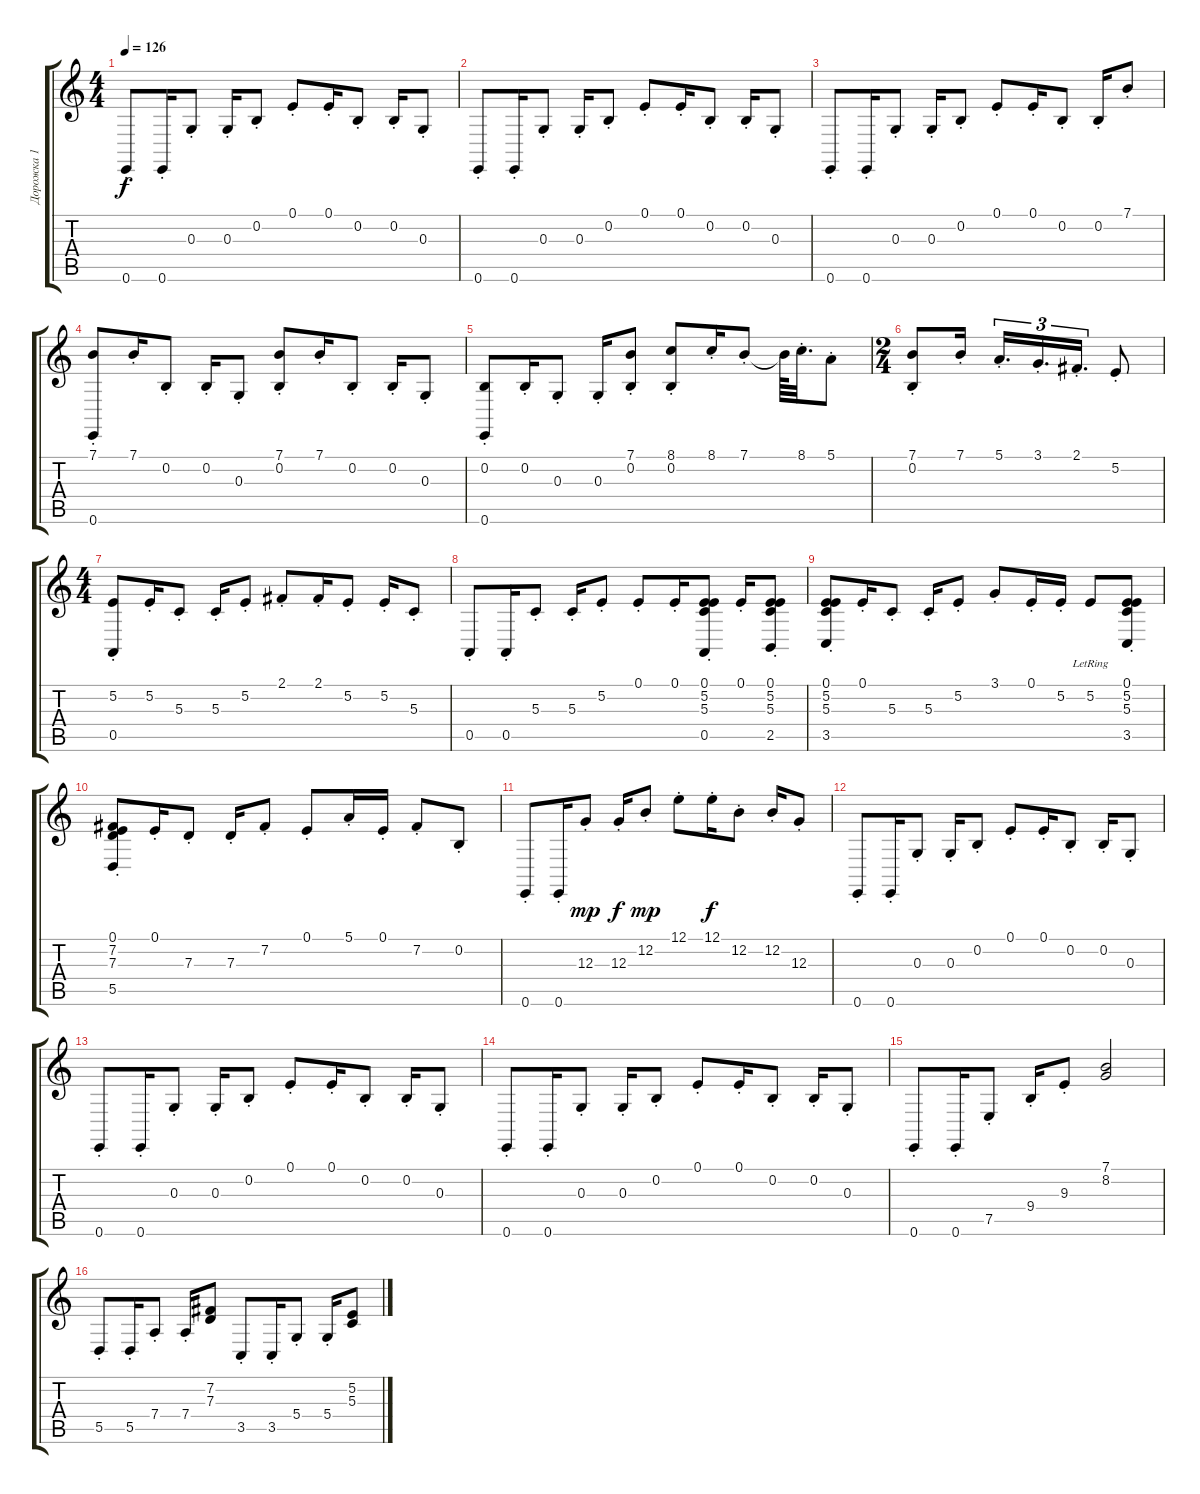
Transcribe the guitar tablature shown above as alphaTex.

\track ("Дорожка 1" "Дорожка 1") {instrument lead2sawtooth}
\staff {score tabs}
\tuning (E4 B3 G3 D3 A2 E2) {hide}
\ts (4 4)
\tempo 126
\clef g2
\ks c
0.6{st}.8{dy f} 0.6{st}.16 0.3{st}.8 0.3{st}.16 0.2{st}.8 0.1{st}.8 0.1{st}.16 0.2{st}.8 0.2{st}.16 0.3{st}.8 |
0.6{st}.8 0.6{st}.16 0.3{st}.8 0.3{st}.16 0.2{st}.8 0.1{st}.8 0.1{st}.16 0.2{st}.8 0.2{st}.16 0.3{st}.8 |
0.6{st}.8 0.6{st}.16 0.3{st}.8 0.3{st}.16 0.2{st}.8 0.1{st}.8 0.1{st}.16 0.2{st}.8 0.2{st}.16 7.1{st}.8 |
(7.1{st} 0.6{st}).8 7.1{st}.16 0.2{st}.8 0.2{st}.16 0.3{st}.8 (7.1{st} 0.2{st}).8 7.1{st}.16 0.2{st}.8 0.2{st}.16 0.3{st}.8 |
(0.2{st} 0.6{st}).8 0.2{st}.16 0.3{st}.8 0.3{st}.16 (7.1{st} 0.2{st}).8 (8.1{st} 0.2{st}).8 8.1{st}.16 7.1{st}.8 7.1{t}.64 8.1{st}.32{d} 5.1{st}.8 |
\ts (2 4)
(7.1{st} 0.2{st}).8 7.1{st}.16 5.1{st}.16{d tu (3 2)} 3.1{st}.16{d tu (3 2)} 2.1{st}.16{d tu (3 2)} 5.2{st}.8 |
\ts (4 4)
(5.2{st} 0.5{st}).8 5.2{st}.16 5.3{st}.8 5.3{st}.16 5.2{st}.8 2.1{st}.8 2.1{st}.16 5.2{st}.8 5.2{st}.16 5.3{st}.8 |
0.5{st}.8 0.5{st}.16 5.3{st}.8 5.3{st}.16 5.2{st}.8 0.1{st}.8 0.1{st}.16 (0.1{st} 5.2{st} 5.3{st} 0.5{st}).8 0.1{st}.16 (0.1{st} 5.2{st} 5.3{st} 2.5{st}).8 |
(0.1{st} 5.2{st} 5.3{st} 3.5{st}).8 0.1{st}.16 5.3{st}.8 5.3{st}.16 5.2{st}.8 3.1{st}.8 0.1{st}.16 5.2{st}.16 5.2{lr}.8 (0.1{st} 5.2{st} 5.3{st} 3.5{st}).8 |
(0.1{st} 7.2{st} 7.3{st} 5.5{st}).8 0.1{st}.16 7.3{st}.8 7.3{st}.16 7.2{st}.8 0.1{st}.8 5.1{st}.16 0.1{st}.16 7.2{st}.8 0.2{st}.8 |
0.6{st}.8 0.6{st}.16 12.3{st}.8{dy mp} 12.3{st}.16{dy f} 12.2{st}.8{dy mp} 12.1{st}.8 12.1{st}.16{dy f} 12.2{st}.8 12.2{st}.16 12.3{st}.8 |
0.6{st}.8 0.6{st}.16 0.3{st}.8 0.3{st}.16 0.2{st}.8 0.1{st}.8 0.1{st}.16 0.2{st}.8 0.2{st}.16 0.3{st}.8 |
0.6{st}.8 0.6{st}.16 0.3{st}.8 0.3{st}.16 0.2{st}.8 0.1{st}.8 0.1{st}.16 0.2{st}.8 0.2{st}.16 0.3{st}.8 |
0.6{st}.8 0.6{st}.16 0.3{st}.8 0.3{st}.16 0.2{st}.8 0.1{st}.8 0.1{st}.16 0.2{st}.8 0.2{st}.16 0.3{st}.8 |
0.6{st}.8 0.6{st}.16 7.5{st}.8 9.4{st}.16 9.3{st}.8 (7.1 8.2).2 |
5.5{st}.8 5.5{st}.16 7.4{st}.8 7.4{st}.16 (7.2 7.3).8 3.5{st}.8 3.5{st}.16 5.4{st}.8 5.4{st}.16 (5.2 5.3).8
